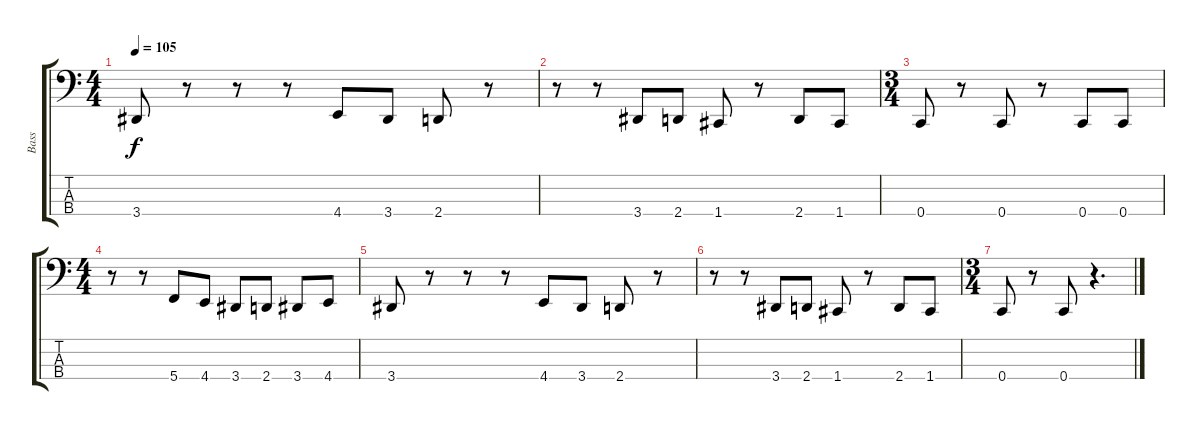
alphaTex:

\track ("Bass" "Bass") {instrument electricbassfinger}
\staff {score tabs}
\tuning (F2 C2 G1 C1) {hide}
\ts (4 4)
\tempo 105
\clef f4
\ks c
3.4.8{dy f} r.8 r.8 r.8 4.4.8 3.4.8 2.4.8 r.8 |
r.8 r.8 3.4.8 2.4.8 1.4.8 r.8 2.4.8 1.4.8 |
\ts (3 4)
0.4.8 r.8 0.4.8 r.8 0.4.8 0.4.8 |
\ts (4 4)
r.8 r.8 5.4.8 4.4.8 3.4.8 2.4.8 3.4.8 4.4.8 |
3.4.8 r.8 r.8 r.8 4.4.8 3.4.8 2.4.8 r.8 |
r.8 r.8 3.4.8 2.4.8 1.4.8 r.8 2.4.8 1.4.8 |
\ts (3 4)
0.4.8 r.8 0.4.8 r.4{d}
